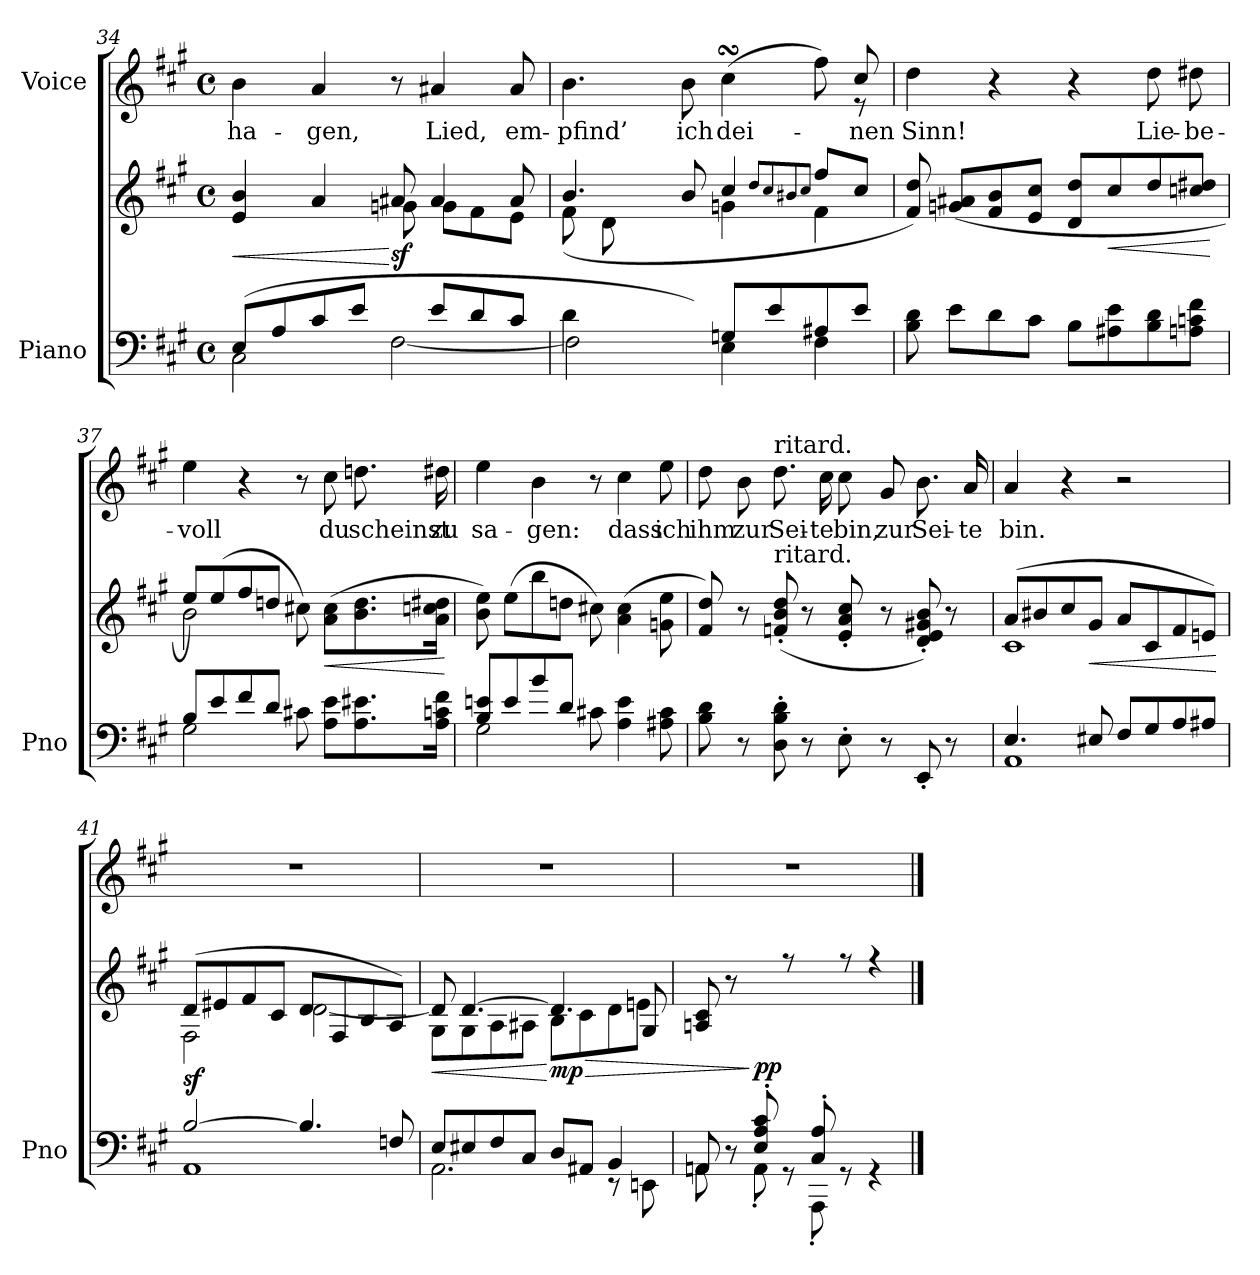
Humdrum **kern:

**kern	**kern	**dynam	**kern	**text
*part2	*part2	*part2	*part1	*part1
*staff3	*staff2	*staff2/3	*staff1	*staff1
*I"Piano	*	*	*I"Voice	*
*I'Pno	*	*	*	*
*clefF4	*clefG2	*	*clefG2	*
*k[f#c#g#]	*k[f#c#g#]	*	*k[f#c#g#]	*
*M4/4	*M4/4	*	*M4/4	*
*met(c)	*met(c)	*	*met(c)	*
=34	=34	=34	=34	=34
*^	*	*	*	*
!	!	!	!LO:HP:b	!	!LO:LY:b
*	*	*^	*	*	*
(>8E/L	2C#\	4e/ 4b/	2ryy	<	4b\	-ha-
8A/	.	.	.	.	.	.
!	!	!	!	!	!	!LO:LY:b
8c#/	.	4a/	.	.	4a/	-gen,
8e/J	.	.	.	.	.	.
!	!	!	!	!LO:DY:n=1:b	!	!
8ryy	[2F#\	8a#X/	(8gn\	[ sf	8r	.
!	!	!	!	!	!	!LO:LY:b
8e/L	.	4a#/	8g\L	.	4a#X/	Lied,
8d/	.	.	8f#\	.	.	.
!	!	!	!	!	!	!LO:LY:b
8c#/J	.	8a#/	8e\J	.	8a#/	em-
=35	=35	=35	=35	=35	=35	=35
*	*^	*	*	*	*	*
!	!	!	!	!	!	!	!LO:LY:b
*	*	*	*	*	*	*^	*
4ryy	4d\	2F#\]	4.b/	(>8f#\L	.	4.b\	2.ryy	-pfind’
.	.	.	.	8d\	.	.	.	.
8B/	4ryy	.	.	4ryy	.	.	.	.
!	!	!	!	!	!	!	!	!LO:LY:b
8F#/J)	.	.	8b/	.	.	8b\	.	ich
!	!	!	!	!	!	!	!	!LO:LY:b
2ryy	8Gn/L	4E\	4cc#/	4gn\	.	(>4cc#sSsS\	.	dei-
.	8e/	.	.	.	.	.	.	.
.	.	.	8qdd/L	.	.	.	8qdd\Lyy	.
.	.	.	8qcc#/	.	.	.	8qcc#\yy	.
.	.	.	8qb#X/	.	.	.	8qb#X\yy	.
.	.	.	8qcc#/J	.	.	.	8qcc#\Jyy	.
.	8A#X/	4F#\	8ff#/L	4f#\	.	8ff#\)	8ff#\yy	.
!	!	!	!	!	!	!	!	!LO:LY:b
.	8e/J	.	8cc#/J	.	.	8cc#/	8r	-nen
*	*v	*v	*	*	*	*	*	*
*	*	*v	*v	*	*	*	*
!!LO:LB:g=z
=36	=36	=36	=36	=36	=36	=36
!	!	!	!	!	!	!LO:LY:b
*v	*v	*	*	*v	*v	*
8B\ 8d\	8f#/ 8dd/)	.	4dd\	Sinn!
8e\L	(>8gn/ 8a#X/L	.	.	.
8d\	8f#/ 8b/	.	4r	.
8c#\J	8e/ 8cc#/J	.	.	.
8B\L	8d/ 8dd/L	.	4r	.
!	!	!LO:HP:b	!	!
8A#X\ 8e\	8cc#/	<	.	.
!	!	!	!	!LO:LY:b
8B\ 8d\	8dd/	.	8dd\	Lie-
!	!	!	!	!LO:LY:b
8An\ 8cn\ 8f#\J	8ccn/ 8dd#X/J	.	8dd#X\	-be-
.	.	[	.	.
=37	=37	=37	=37	=37
*^	*^	*	*	*
!	!	!	!	!	!	!LO:LY:b
8B/L	2G#\	8ee/L)	2b\	.	4ee\	-voll
8e/	.	(>8ee/	.	.	.	.
8f#/	.	8ff#/	.	.	4r	.
8d/J	.	8ddn/J	.	.	.	.
8c#X\	2ryy	8cc#X\)	2ryy	.	8r	.
!	!	!	!	!LO:HP:b	!	!LO:LY:b
8A\ 8e\L	.	(>8a\ 8cc#\L	.	<	8cc#\	du
!	!	!	!	!	!	!LO:LY:b
8.A\ 8.e#X\	.	8.b\ 8.dd\	.	.	8.ddn\	scheinst
!	!	!	!	!	!	!LO:LY:b
16A\ 16cn\ 16f#\Jk	.	16a\ 16ccn\ 16dd#X\Jk	.	.	16dd#X\	zu
*v	*v	*	*	*	*	*
*	*v	*v	*	*	*
.	.	[	.	.
=38	=38	=38	=38	=38
*^	*	*	*	*
!	!	!	!	!	!LO:LY:b
8B/ 8en/L	2G#\	8b\ 8ee\)	.	4ee\	sa-
8e/	.	(>8ee\L	.	.	.
!	!	!	!	!	!LO:LY:b
8b/	.	8bb\	.	4b\	-gen:
8d/J	.	8ddn\J	.	.	.
8c#X\	2ryy	8cc#X\)	.	8r	.
!	!	!	!	!	!LO:LY:b
4A\ 4e\	.	(>4a\ 4cc#\	.	4cc#\	dass
!	!	!	!	!	!LO:LY:b
8A#X\ 8c#\	.	8gn\ 8ee\	.	8ee\	ich
*v	*v	*	*	*	*
=39	=39	=39	=39	=39
!	!	!	!	!LO:LY:b
8B\ 8d\	8f#/ 8dd/)	.	8dd\	ihm
!	!	!	!	!LO:LY:b
8r	8r	.	8b\	zur
!	!	!	!LO:TX:a:t=ritard.	!
!	!LO:TX:a:t=ritard.	!	!	!
!	!	!	!	!LO:LY:b
8D\' 8B\' 8d\'	(<8fn/' 8b/' 8dd/'	.	8.dd\	Sei-
8r	8r	.	.	.
!	!	!	!	!LO:LY:b
.	.	.	16cc#\	-te
!	!	!	!	!LO:LY:b
8E'\	8e/' 8a/' 8cc#/'	.	8cc#\	bin,
!	!	!	!	!LO:LY:b
8r	8r	.	8g#/	zur
!	!	!	!	!LO:LY:b
8EE'/	8d/' 8e/' 8g#X/' 8b/')	.	8.b\	Sei-
8r	8r	.	.	.
!	!	!	!	!LO:LY:b
.	.	.	16a/	-te
!!LO:LB:g=z
=40	=40	=40	=40	=40
*^	*^	*	*	*
!	!	!	!	!	!	!LO:LY:b
4.E/	1AA	(>8a/L	1c#	.	4a/	bin.
.	.	8b#X/	.	.	.	.
.	.	8cc#/	.	.	4r	.
!	!	!	!	!LO:HP:b	!	!
8E#X/	.	8g#/J	.	<	.	.
8F#/L	.	8a/L	.	.	2r	.
8G#/	.	8c#/	.	.	.	.
8A/	.	8f#/	.	.	.	.
8A#X/J	.	8en/J)	.	.	.	.
*v	*v	*	*	*	*	*
*	*v	*v	*	*	*
.	.	[	.	.
=41	=41	=41	=41	=41
*^	*^	*	*	*
!	!	!	!	!LO:DY:a=2	!	!
[2B:/	1AA	(>8d/L	2F#\	sf	1r	.
.	.	8e#X/	.	.	.	.
.	.	8f#/	.	.	.	.
.	.	8c#/J	.	.	.	.
4.B/]	.	8d/L	[2d\	.	.	.
.	.	8F#/	.	.	.	.
.	.	8B/	.	.	.	.
8Fn/	.	8A/J)	.	.	.	.
=42	=42	=42	=42	=42	=42	=42
!	!	!	!	!LO:HP:b	!	!
8E/L	2.AA\	8d/]	8G#\L	<	1r	.
8E#X/	.	[4.d/	8G#\	.	.	.
8F#/	.	.	8A\	.	.	.
8C#/J	.	.	8A#X\J	.	.	.
!	!	!	!	!LO:HP:n=1:b	!	!
!	!	!	!	!LO:DY:n=1:b	!	!
8D/L	.	4.d/]	8B\L	[ > mp	.	.
8AA#X/J	.	.	8c#\	.	.	.
4BB/	8r	.	8d\	.	.	.
.	8EEn\	8G#/	8en\J	.	.	.
*	*	*v	*v	*	*	*
=43	=43	=43	=43	=43	=43
*	*^	*	*	*	*
4ryy	8AAn/	8AA\	8An/ 8c#/	.	1r	.
.	8r	8ryy	8r	.	.	.
!	!	!	!	!LO:DY:n=1:b	!	!
8E/' 8A/' 8c#/'	8AA'\	4rFyy	8ryy	] pp	.	.
8ryy	8rGG	.	8rff	.	.	.
8C#/' 8A/'	8AAA'\	2ryy	8ryy	.	.	.
4.ryy	8rGG	.	8rff	.	.	.
.	4rGG	.	4rff	.	.	.
*v	*v	*v	*	*	*	*
==	==	==	==	==
*-	*-	*-	*-	*-
